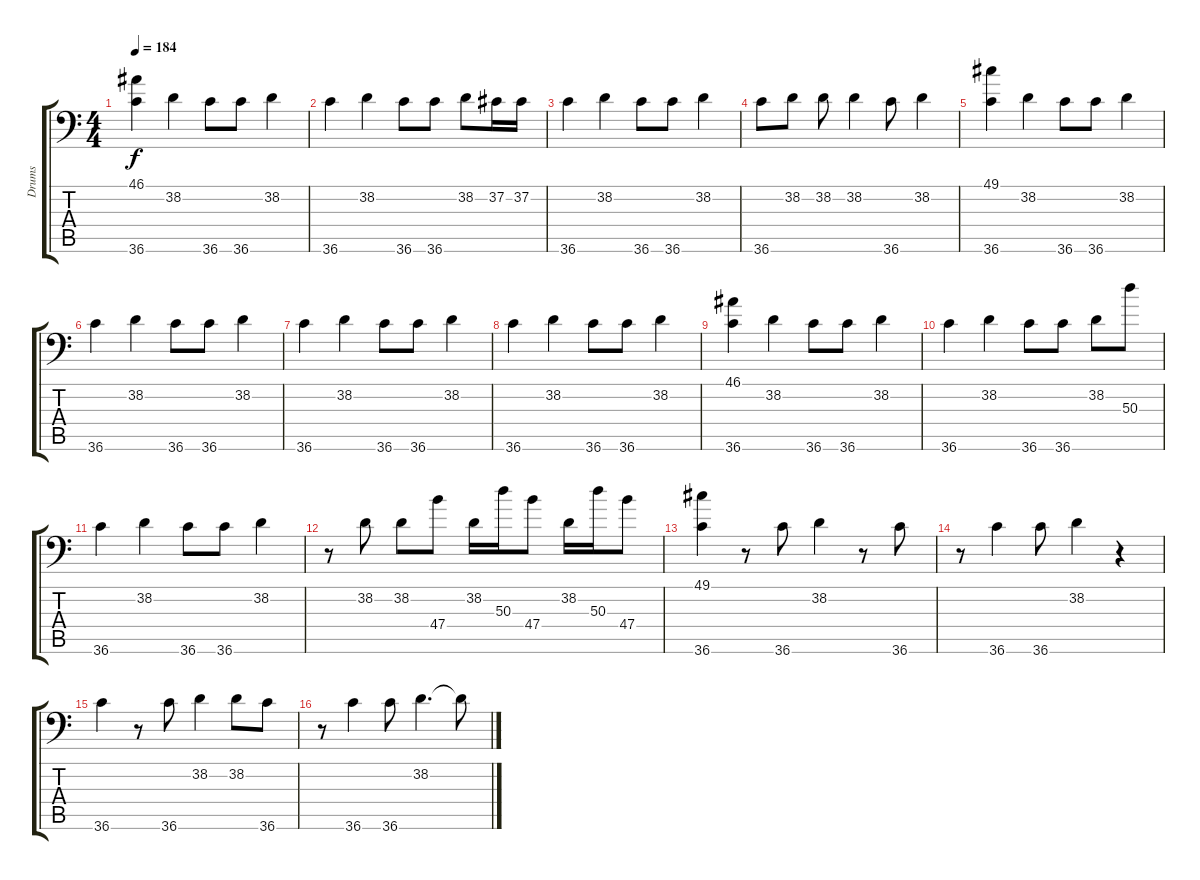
\track ("Drums" "Drums") {instrument acousticgrandpiano}
\staff {score tabs}
\tuning (C-1 C-1 C-1 C-1 C-1 C-1) {hide}
\ts (4 4)
\tempo 184
\clef f4
\ks c
(46.1 36.6).4{dy f} 38.2.4 36.6.8 36.6.8 38.2.4 |
36.6.4 38.2.4 36.6.8 36.6.8 38.2.8 37.2.16 37.2.16 |
36.6.4 38.2.4 36.6.8 36.6.8 38.2.4 |
36.6.8 38.2.8 38.2.8 38.2.4 36.6.8 38.2.4 |
(49.1 36.6).4 38.2.4 36.6.8 36.6.8 38.2.4 |
36.6.4 38.2.4 36.6.8 36.6.8 38.2.4 |
36.6.4 38.2.4 36.6.8 36.6.8 38.2.4 |
36.6.4 38.2.4 36.6.8 36.6.8 38.2.4 |
(46.1 36.6).4 38.2.4 36.6.8 36.6.8 38.2.4 |
36.6.4 38.2.4 36.6.8 36.6.8 38.2.8 50.3.8 |
36.6.4 38.2.4 36.6.8 36.6.8 38.2.4 |
r.8 38.2.8 38.2.8 47.4.8 38.2.16 50.3.16 47.4.8 38.2.16 50.3.16 47.4.8 |
\section ("" "")
(49.1 36.6).4 r.8 36.6.8 38.2.4 r.8 36.6.8 |
r.8 36.6.4 36.6.8 38.2.4 r.4 |
36.6.4 r.8 36.6.8 38.2.4 38.2.8 36.6.8 |
r.8 36.6.4 36.6.8 38.2.4{d} 38.2{t}.8
